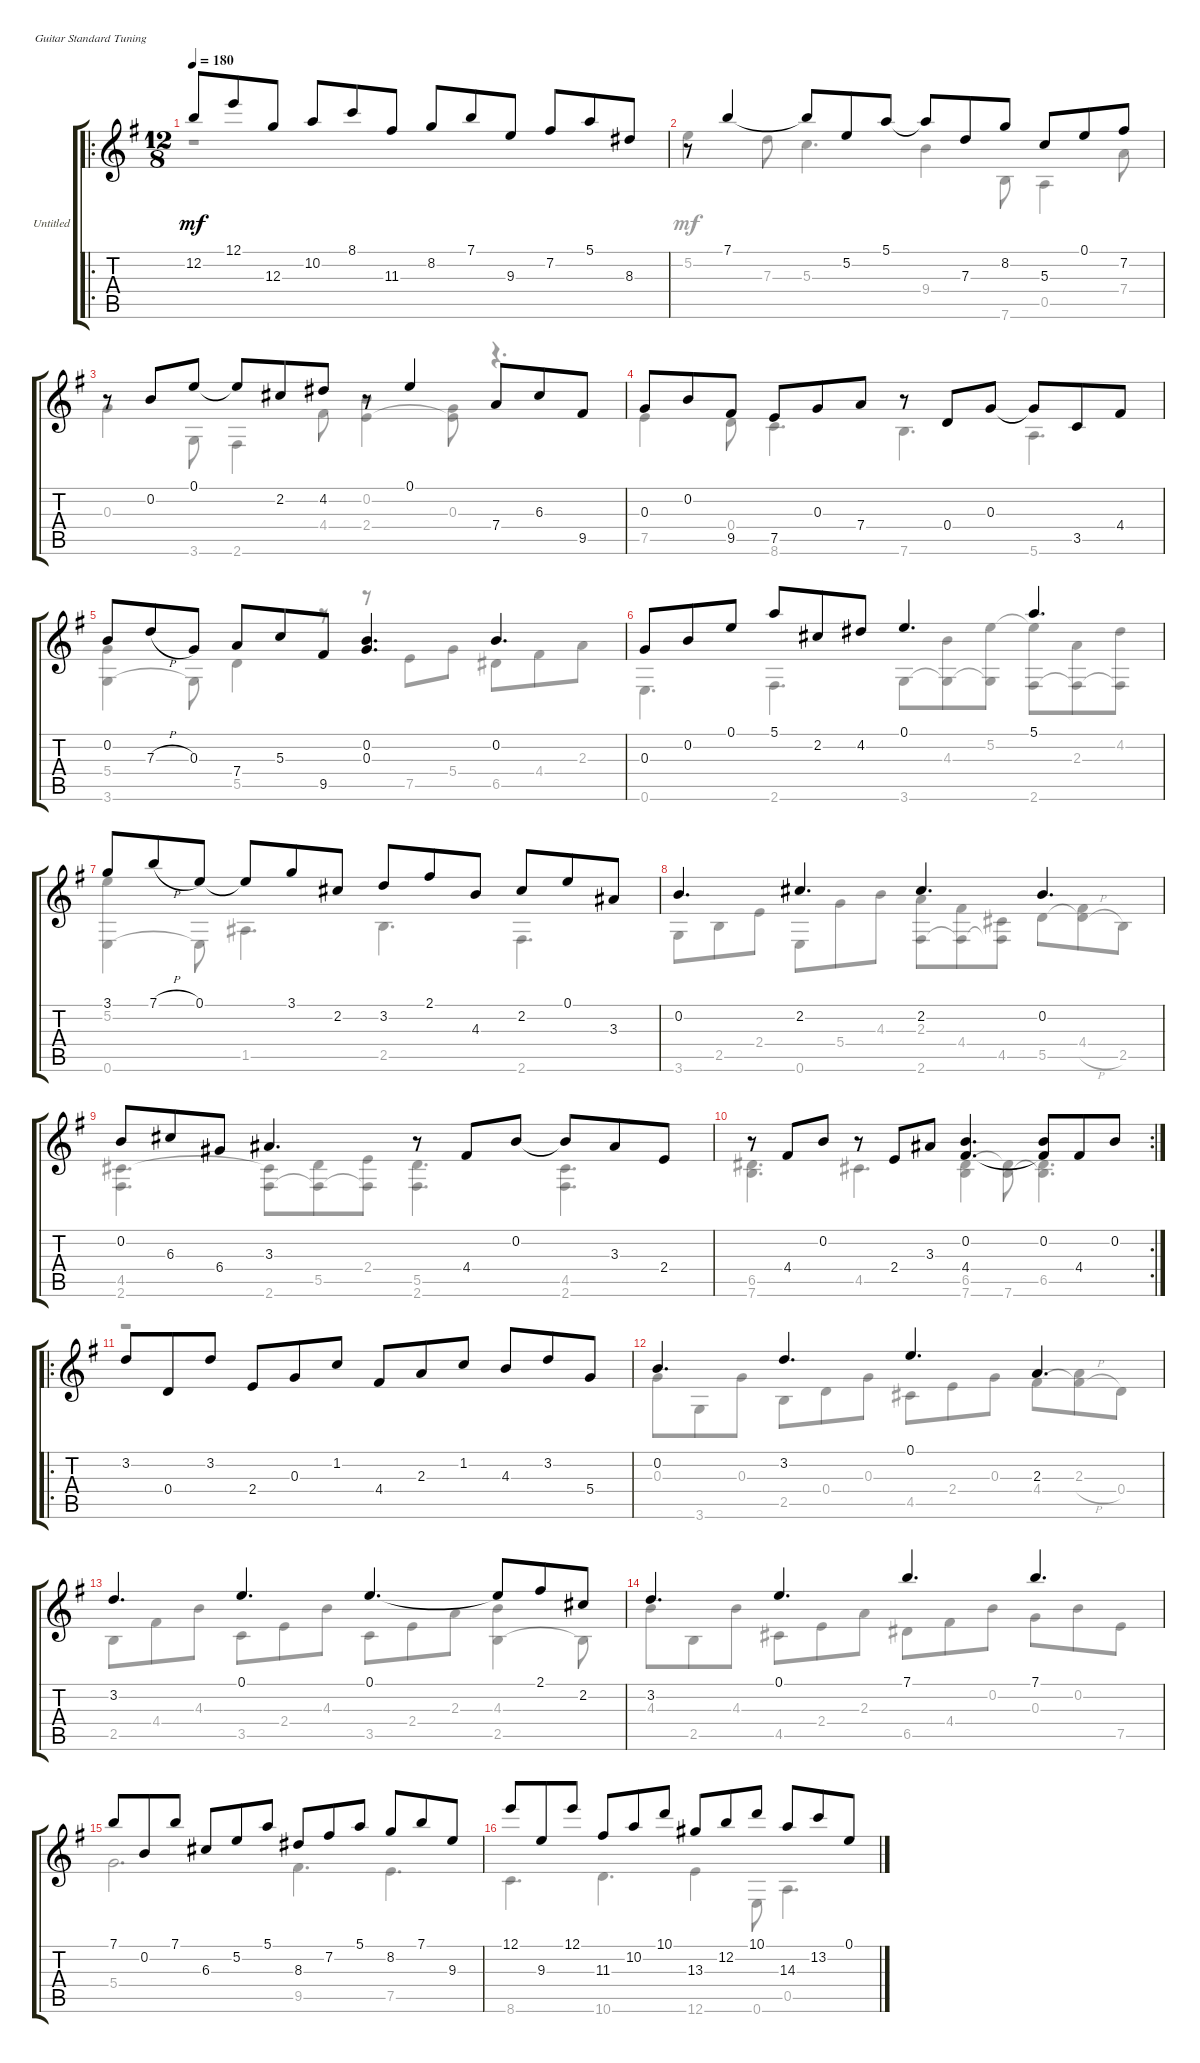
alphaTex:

\bracketExtendMode groupsimilarinstruments
\firstSystemTrackNameOrientation horizontal
\otherSystemsTrackNameOrientation horizontal
\track ("Untitled" "Untitled") {instrument acousticguitarnylon}
\staff {score tabs}
\tuning (E4 B3 G3 D3 A2 E2)
\voice
\ro
\ts (12 8)
\tempo 180
\clef g2
\ks eminor
12.2.8{dy mf instrument acousticguitarnylon} 12.1.8 12.3.8 10.2.8 8.1.8 11.3.8 8.2.8 7.1.8 9.3.8 7.2.8 5.1.8 8.3.8 |
r.8 7.1.4 7.1{t}.8 5.2.8 5.1.8 5.1{t}.8 7.3.8 8.2.8 5.3.8 0.1.8 7.2.8 |
r.8 0.2.8 0.1.8 0.1{t}.8 2.2.8 4.2.8 r.8 0.1.4 7.4.8 6.3.8 9.5.8 |
0.3.8 0.2.8 9.5.8 7.5.8 0.3.8 7.4.8 r.8 0.4.8 0.3.8 0.3{t}.8 3.5.8 4.4.8 |
0.2.8 7.3{h}.8 0.3.8 7.4.8 5.3.8 9.5.8 (0.2 0.3).4{d} 0.2.4{d} |
0.3.8 0.2.8 0.1.8 5.1.8 2.2.8 4.2.8 0.1.4{d} 5.1.4{d} |
3.1.8 7.1{h}.8 0.1.8 0.1{t}.8 3.1.8 2.2.8 3.2.8 2.1.8 4.3.8 2.2.8 0.1.8 3.3.8 |
0.2.4{d} 2.2.4{d} 2.2.4{d} 0.2.4{d} |
0.2.8 6.3.8 6.4.8 3.3.4{d} r.8 4.4.8 0.2.8 0.2{t}.8 3.3.8 2.4.8 |
\rc 2
r.8 4.4.8 0.2.8 r.8 2.4.8 3.3.8 (0.2 4.4).4{d} (0.2 4.4{t}).8 4.4.8 0.2.8 |
\ro
3.2.8 0.4.8 3.2.8 2.4.8 0.3.8 1.2.8 4.4.8 2.3.8 1.2.8 4.3.8 3.2.8 5.4.8 |
0.2.4{d} 3.2.4{d} 0.1.4{d} 2.3.4{d} |
3.2.4{d} 0.1.4{d} 0.1.4{d} 0.1{t}.8 2.1.8 2.2.8 |
3.2.4{d} 0.1.4{d} 7.1.4{d} 7.1.4{d} |
7.1.8 0.2.8 7.1.8 6.3.8 5.2.8 5.1.8 8.3.8 7.2.8 5.1.8 8.2.8 7.1.8 9.3.8 |
12.1.8 9.3.8 12.1.8 11.3.8 10.2.8 10.1.8 13.3.8 12.2.8 10.1.8 14.3.8 13.2.8 0.1.8
\voice
\clef g2
\ottava regular
\simile none
\ks eminor
r.1{dy mf} |
5.2.4 7.3.8 5.3.4{d} 9.4.4 7.6.8 0.5.4 7.4.8 |
0.3.4 3.6.8 2.6.4 4.4.8 (0.2 2.4).4 (0.3 2.4{t}).8 r.4{d} |
7.5.4 0.4.8 8.6.4{d} 7.6.4{d} 5.6.4{d} |
(5.4 3.6).4 3.6{t}.8 5.5.4 r.8 r.8 7.5.8 5.4.8 6.5.8 4.4.8 2.3.8 |
0.6.4{d} 2.6.4{d} 3.6.8 (4.3 3.6{t}).8 (5.2 3.6{t}).8 (5.2{t} 2.6).8 (2.3 2.6{t}).8 (4.2 2.6{t}).8 |
(5.2 0.6).4 0.6{t}.8 1.5.4{d} 2.5.4{d} 2.6.4{d} |
3.6.8 2.5.8 2.4.8 0.6.8 5.4.8 4.3.8 (2.3 2.6).8 (4.4 2.6{t}).8 (4.5 2.6{t}).8 5.5.8 (4.4 5.5{h t}).8 2.5.8 |
(4.5 2.6).4{d} (4.5{t} 2.6).8 (5.5 2.6{t}).8 (2.4 2.6{t}).8 (5.5 2.6).4{d} (4.5 2.6).4{d} |
(6.5 7.6).4{d} 4.5.4{d} (6.5 7.6).4 (6.5{t} 7.6).8 (6.5 7.6{t}).4{d} |
r.1 |
0.3.8 3.6.8 0.3.8 2.5.8 0.4.8 0.3.8 4.5.8 2.4.8 0.3.8 4.4.8 (2.3 4.4{h t}).8 0.4.8 |
2.5.8 4.4.8 4.3.8 3.5.8 2.4.8 4.3.8 3.5.8 2.4.8 2.3.8 (4.3 2.5).4 2.5{t}.8 |
4.3.8 2.5.8 4.3.8 4.5.8 2.4.8 2.3.8 6.5.8 4.4.8 0.2.8 0.3.8 0.2.8 7.5.8 |
5.4.2{d} 9.5.4{d} 7.5.4{d} |
8.6.4{d} 10.6.4{d} 12.6.4 0.6.8 0.5.4{d}
